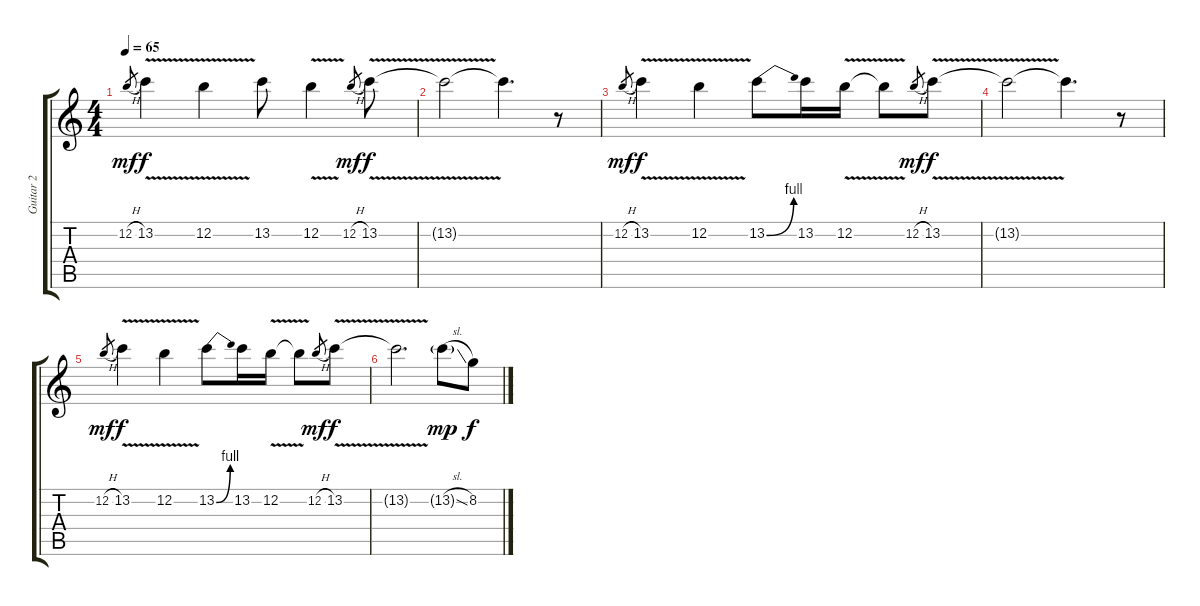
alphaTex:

\track ("Guitar 2" "Guitar 2") {instrument overdrivenguitar}
\staff {score tabs}
\tuning (E4 B3 G3 D3 A2 E2) {hide}
\ts (4 4)
\tempo 65
\clef g2
\ks c
12.2{h}.8{gr dy mf} 13.2{v}.4{dy f} 12.2{v}.4 13.2.8 12.2{v}.4 12.2{h}.8{gr dy mf} 13.2{v}.8{dy f} |
13.2{t}.2 13.2{t}.4{d} r.8 |
12.2{h}.8{gr dy mf} 13.2{v}.4{dy f} 12.2{v}.4 13.2{be (bend 0 0 60 4)}.8 13.2.16 12.2{v}.16 12.2{t}.8 12.2{h}.8{gr dy mf} 13.2{v}.8{dy f} |
13.2{t}.2 13.2{t}.4{d} r.8 |
12.2{h}.8{gr dy mf} 13.2{v}.4{dy f} 12.2{v}.4 13.2{be (bend 0 0 60 4)}.8 13.2.16 12.2{v}.16 12.2{t}.8 12.2{h}.8{gr dy mf} 13.2{v}.8{dy f} |
13.2{t}.2{d} 13.2{sl g}.8{dy mp} 8.2.8{dy f}
